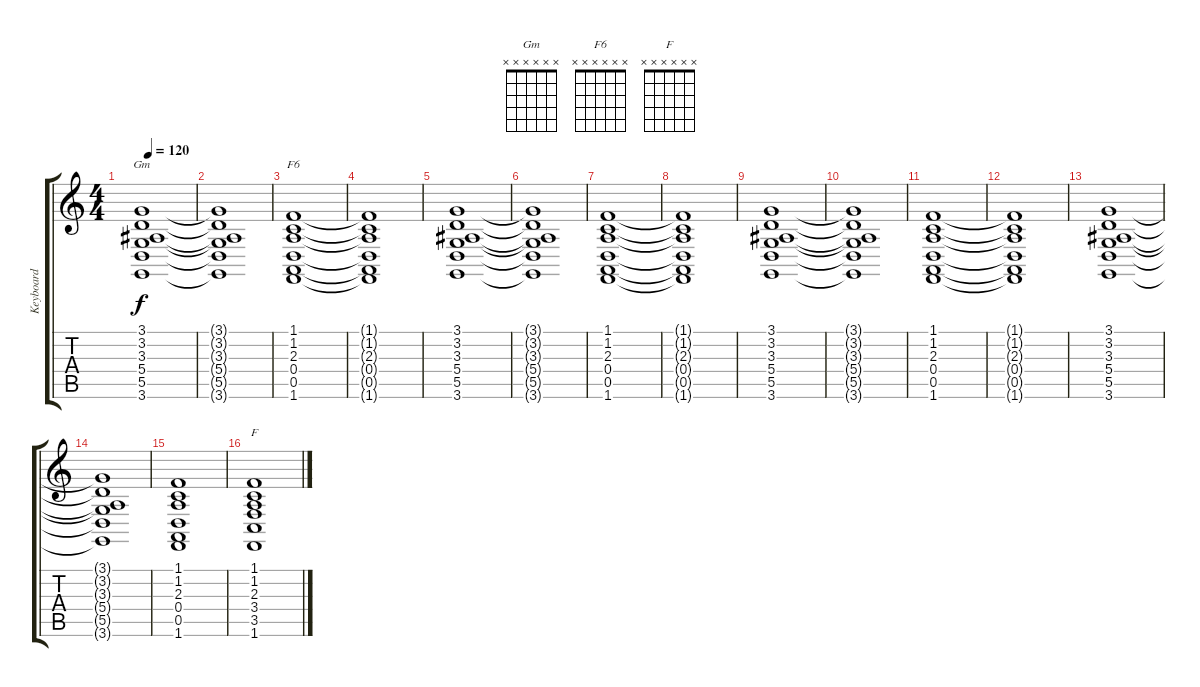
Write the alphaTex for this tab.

\track ("Keyboard" "Keyboard") {instrument pad8sweep}
\staff {score tabs}
\tuning (E4 B3 G3 D3 A2 E2) {hide}
\chord ("Gm" x x x x x x)
\chord ("F6" x x x x x x)
\chord ("F" x x x x x x)
\ts (4 4)
\tempo 120
\clef g2
\ks c
(3.1 3.2 3.3 5.4 5.5 3.6).1{ch "Gm" dy f} |
(3.1{t} 3.2{t} 3.3{t} 5.4{t} 5.5{t} 3.6{t}).1 |
(1.1 1.2 2.3 0.4 0.5 1.6).1{ch "F6"} |
(1.1{t} 1.2{t} 2.3{t} 0.4{t} 0.5{t} 1.6{t}).1 |
(3.1 3.2 3.3 5.4 5.5 3.6).1 |
(3.1{t} 3.2{t} 3.3{t} 5.4{t} 5.5{t} 3.6{t}).1 |
(1.1 1.2 2.3 0.4 0.5 1.6).1 |
(1.1{t} 1.2{t} 2.3{t} 0.4{t} 0.5{t} 1.6{t}).1 |
(3.1 3.2 3.3 5.4 5.5 3.6).1 |
(3.1{t} 3.2{t} 3.3{t} 5.4{t} 5.5{t} 3.6{t}).1 |
(1.1 1.2 2.3 0.4 0.5 1.6).1 |
(1.1{t} 1.2{t} 2.3{t} 0.4{t} 0.5{t} 1.6{t}).1 |
(3.1 3.2 3.3 5.4 5.5 3.6).1 |
(3.1{t} 3.2{t} 3.3{t} 5.4{t} 5.5{t} 3.6{t}).1 |
(1.1 1.2 2.3 0.4 0.5 1.6).1 |
(1.1 1.2 2.3 3.4 3.5 1.6).1{ch "F"}
